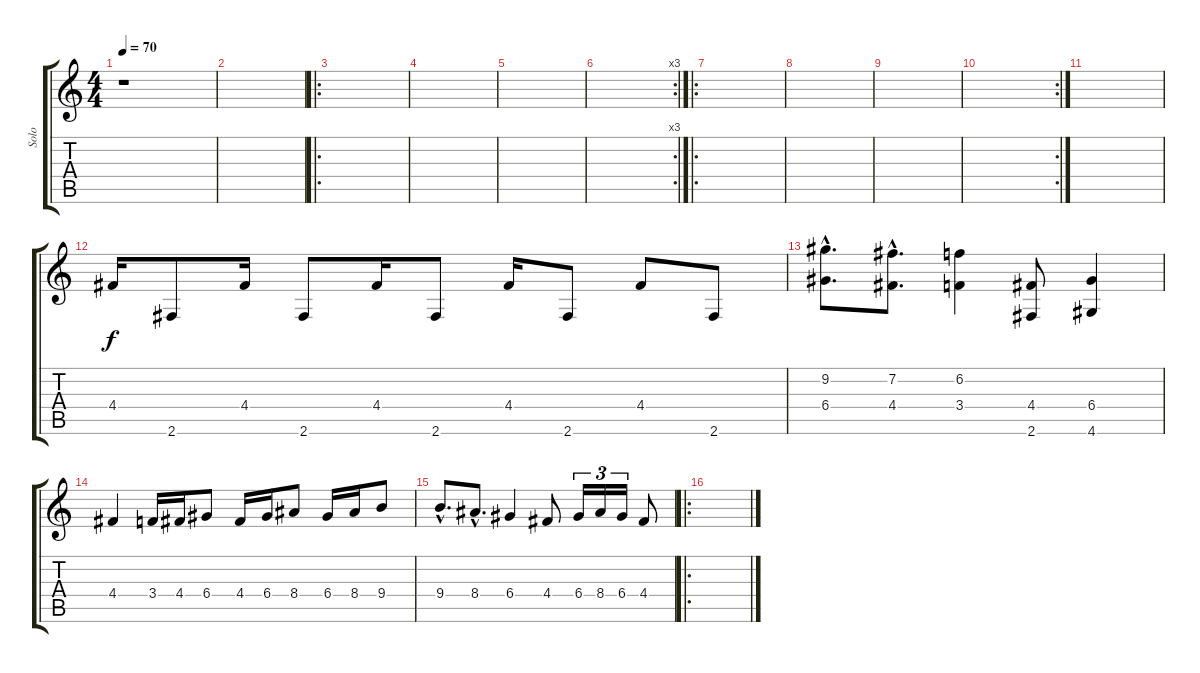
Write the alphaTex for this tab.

\track ("Solo" "Solo") {instrument electricguitarclean}
\staff {score tabs}
\tuning (E4 B3 G3 D3 A2 E2) {hide}
\ts (4 4)
\tempo 70
\clef g2
\ks c
r.1{dy f instrument electricguitarclean} |
|
\ro
|
|
|
\rc 3
|
\ro
|
|
|
\rc 2
|
|
4.4.16 2.6.8 4.4.16 2.6.8 4.4.16 2.6.8 4.4.16 2.6.8 4.4.8 2.6.8 |
(9.2{hac} 6.4{hac}).8{d} (7.2{hac} 4.4{hac}).8{d} (6.2 3.4).4 (4.4 2.6).8 (6.4 4.6).4 |
4.4.4 3.4.16 4.4.16 6.4.8 4.4.16 6.4.16 8.4.8 6.4.16 8.4.16 9.4.8 |
9.4{hac}.8{d} 8.4{hac}.8{d} 6.4.4 4.4.8 6.4.16{tu (3 2)} 8.4.16{tu (3 2)} 6.4.16{tu (3 2)} 4.4.8 |
\ro
